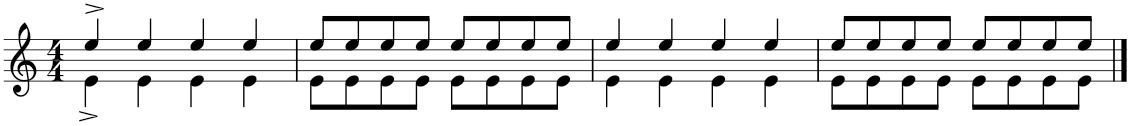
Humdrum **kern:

**kern
*part1
*staff1
*I"Piano
*I'Pno.
*clefG2
*k[]
*M4/4
=1
*^
4ee^/	4e^\
4ee/	4e\
4ee/	4e\
4ee/	4e\
=2	=2
8ee/L	8e\L
8ee/	8e\
8ee/	8e\
8ee/J	8e\J
8ee/L	8e\L
8ee/	8e\
8ee/	8e\
8ee/J	8e\J
=3	=3
4ee/	4e\
4ee/	4e\
4ee/	4e\
4ee/	4e\
=4	=4
8ee/L	8e\L
8ee/	8e\
8ee/	8e\
8ee/J	8e\J
8ee/L	8e\L
8ee/	8e\
8ee/	8e\
8ee/J	8e\J
*v	*v
==
*-
